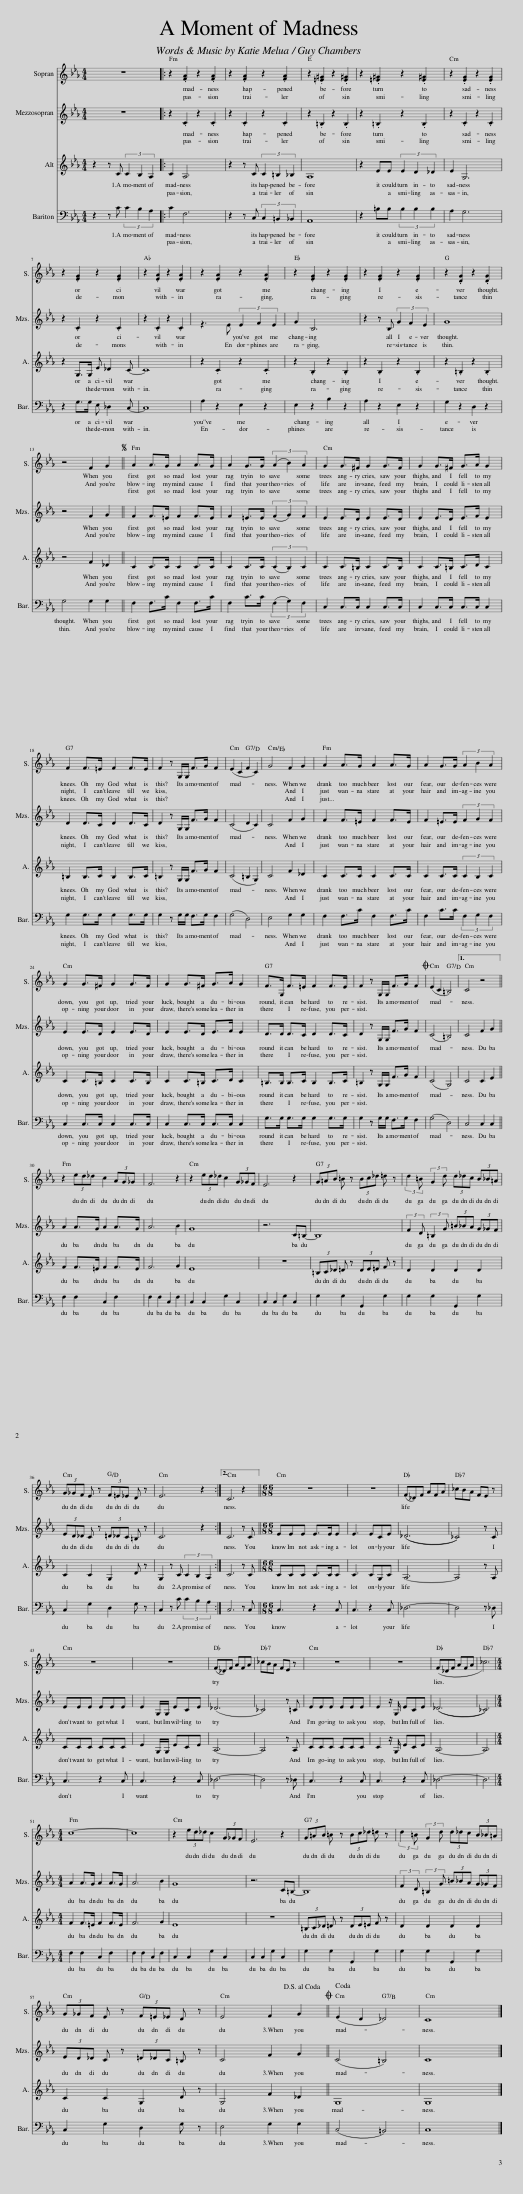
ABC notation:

X:1
%%score 1 ( 2 3 ) 4 5
L:1/8
M:4/4
I:linebreak $
K:Eb
V:1 treble
V:2 treble
V:3 treble
V:4 treble
V:5 bass
V:1
 z8 |: z2 .[FA]2 z2 .[FA]2 | z2 .[FA]2 z2 .[FA]2 | z2 .[=E^G]2 z2 .[E^G]2 | z2 .[=E^G]2 z2 .[E^G]2 | %5
 z2 .[EG]2 z2 .[EG]2 |$ z2 .[EG]2 z2 .[EG]2 | z2 .[EA]2 z2 .[EA]2 | z2 .[EA]2 z2 .[EA]2 | z2 .[EG]2 z2 .[EG]2 | %10
 z2 .[EG]2 z2 .[EG]2 | z2 .[DG]2 z2 .[DG]2 |$ z4 F2 G2 ||S A2 A>G A2 A>G | A2 G>G (3(A2 B2) A2 | %15
 G2 G>^F G2 G>F | G2 G>^F G>A G2 |$ F2 F>=E F2 F>E | F2 z G,/G,/ F>G F2 | (E2 C2 F2 C2) | %20
 G4 F2 G2 | A2 A>G A2 A>G | A2 G>G (3A2 B2 A2 |$ G2 G>^F G2 G>F | G2 G>^F G>A G2 | %25
 F>G, F>=E F2 F>E | F2 z G,/G,/ F>G F2 |O (E2 C2 =B,4) |1 C4 z4 ||$ z2 (3ed_d c2 (3AG_G | %30
 F6 z2 | z2 (3ed_d c2 (3G_GF | E6 z2 | (3G=AB =B z (3Bc_d =d z | (3:2:2d2 =B (3:2:2G2 d (3d_dc (3B_B=A |$ %35
 (3G_GF E z (3F=E_E D z | E6 z2 :|2 C6 z2 ||[M:6/8] z6 | z6 | %40
 (F_D)F AFA | _cBA FE z |$ z6 | z6 | (F_D)F AFA | %45
 _cBA FE z | z6 | z6 | (F_DF AFA | _c6) |$ %50
[M:4/4] c8- | c8 | z2 (3ed_d c2 (3G_GF | E6 z2 | (3G=AB =B z (3Bc_d =d z | %55
 (3:2:2d2 =B (3:2:2G2 d (3d_dc (3B_B=A |$ (3G_GF E z (3F=E_E D z | E4 F2 G2!D.S.! ||O (E2 D2) _D4 | C8 |] %60
V:2
 z8 |: z2 .C2 z2 .C2 | z2 .C2 z2 .C2 | z2 .=B,2 z2 .B,2 | z2 .=B,2 z2 .B,2 | %5
 z2 .C2 z2 .C2 |$ z2 .C2 z2 .C2 | z2 .C2 z2 .C2 | x4 (3E2 F2 E2 | G2 B,6 | %10
 z2 z B, (3G2 F2 E2 | G8 |$ z4 F2 G2 || F2 F>=E F2 F>E | F2 =E>E (3(F2 G2) F2 | %15
 E2 E>D E2 E>D | E2 E>D E>F E2 |$ D2 D>C D2 D>C | D2 z G,/G,/ F>G F2 | (C4 D2) C2 | %20
 C4 F2 G2 | F2 F>=E F2 F>E | F2 =E>E (3F2 G2 F2 |$ E2 E>D E2 E>D | E2 E>D E>F E2 | %25
 D>D D>C D2 D>C | D2 z G,/G,/ F>G F2 | (C4 =B,4) |1 C4 F2 G2 ||$ A2 A>G A2 A>G | %30
 A6 B2 | G8 | z6 C=B,- | B,8 | (3:2:2F2 D (3:2:2=B,2 G (3=B_BA (3G_GF |$ %35
 (3ED_D C z (3=D_DC =B, z | C6 z2 :|2 C6 z C ||[M:6/8] EEE E>EE | E3 ECE | %40
 ((_D6 | _C4)) z C |$ EEE EEE | E2 G,/G,/ ECE | (_D6 | %45
 _C4) z =C | EEE EEE | E2 z/ G,/ ECE | ((_D6 | _C6)) |$ %50
[M:4/4] A2 A>G A2 A>G | A6 B2 | G8 | z6 C=B,- | B,8 | %55
 (3:2:2F2 D (3:2:2=B,2 G (3=B_BA (3G_GF |$ (3ED_D C z (3=D_DC =B, z | C4 F2 G2 || (C4 =B,4) | C8 |] %60
V:3
 x8 |: x8 | x8 | x8 | x8 | %5
 x8 |$ x8 | x8 | z3 E x4 | x8 | %10
 x8 | x8 |$ x8 || x8 | x8 | %15
 x8 | x8 |$ x8 | x8 | x8 | %20
 x8 | x8 | x8 |$ x8 | x8 | %25
 x8 | x8 | x8 |1 x8 ||$ x8 | %30
 x8 | x8 | x8 | x8 | x8 |$ %35
 x8 | x8 :|2 x8 ||[M:6/8] x6 | x6 | %40
 x6 | x6 |$ x6 | x6 | x6 | %45
 x6 | x6 | x6 | x6 | x6 |$ %50
[M:4/4] x8 | x8 | x8 | x8 | x8 | %55
 x8 |$ x8 | x8 || x8 | x8 |] %60
V:4
 z2 z C (3C2 B,2 A,2 |: C2 A,6 | z2 z C (3C2 =B,2 _B,2 | A,8 | z2 EE (3E2 D2 _D2 | %5
 E2 G,6 |$ z2 G,>G, E _D2 C- | C8 | z2 .C2 z2 .C2 | z2 .B,2 z2 .B,2 | %10
 z2 .B,2 z2 .B,2 | z2 .=B,2 z2 .B,2 |$ z4 F2 _D2 || C2 C>C C2 C>C | C2 C>C (3(C2 B,2) C2 | %15
 C2 C>=B, C2 C>B, | C2 C>=B, C>D C2 |$ =B,2 B,>C B,2 B,>C | =B,2 z G,/G,/ F>G F2 | (C4 =B,2 G,2) | %20
 C4 F2 _D2 | C2 C>C C2 C>C | C2 C>C (3C2 B,2 C2 |$ C2 C>=B, C2 C>B, | C2 C>=B, C>D C2 | %25
 =B,>B, B,>C B,2 B,>C | =B,2 z G,/G,/ F>G F2 | (C4 G,4) |1 C4 C2 E2 ||$ F2 F>=E F2 F>E | %30
 F6 G2 | E8 | z8 | (3=B,C_D =D z (3DE=E F z | D2 D2 D2 D2 |$ %35
 C2 C2 G,2 D z | G,2 z C (3C2 B,2 A,2 :|2 C6 z C ||[M:6/8] CCC C>CC | C3 CG,C | %40
 A,6- | A,4 z A, |$ CCC CCC | E2 G,/G,/ ECE | A,6- | %45
 A,4 z A, | CCC CCC | C2 z/ G,/ ECE | A,6- | A,6 |$ %50
[M:4/4] F2 F>=E F2 F>E | F6 G2 | E8 | z8 | (3=B,C_D =D z (3DE=E F z | %55
 D2 D2 D2 D2 |$ C2 C2 G,2 D z | G,4 F2 _D2 || G,8 | G,8 |] %60
V:5
 z2 z C (3C2 B,2 A,2 |: C2 F,6 | z2 z C, (3C,2 =B,,2 _B,,2 | A,,8 | z2 =B,B, (3B,2 B,2 B,2 | %5
 A,2 G,6 |$ z2 G,>G, E, _D,2 C,- | C,8 | A,2 z2 E,2 z2 | E,2 z2 B,2 z2 | %10
 A,2 z2 E,2 z2 | G,2 z2 D,2 z2 |$ G,4 G,2 G,2 || F,2 F,>C F,2 F,>C | F,2 C>C (3(F,2 G,2) F,2 | %15
 C,2 C,>C, C,2 C,>C, | C,2 C,>C, C,>C, C,2 |$ G,2 G,>G, G,2 G,>G, | G,2 z G,/G,/ F,>G, F,2 | (G,4 D,4) | %20
 E,4 G,2 G,2 | F,2 F,>C F,2 F,>C | F,2 C>C (3F,2 G,2 F,2 |$ C,2 C,>C, C,2 C,>C, | C,2 C,>C, C,>C, C,2 | %25
 G,>G, G,>G, G,2 G,>G, | G,2 z G,/G,/ F,>G, F,2 | (G,4 D,4) |1 C,4 C,2 C,2 ||$ F,2 F,2 C,2 F,2 | %30
 F,2 F,2 C,2 F,2 | C,2 C,2 G,2 C,2 | C,2 C,2 G,2 C,2 | G,2 G,2 G,,2 G,2 | G,2 G,2 G,,2 G,2 |$ %35
 C,2 G,2 D,2 G, z | C,2 z C (3C2 B,2 A,2 :|2 C,6 z C, ||[M:6/8] C,3 z2 C, | C,3 z2 C, | %40
 _D,6- | D,4 z _D, |$ C,3 z2 C, | C,3 z2 C, | _D,6- | %45
 D,4 z _D, | C,3 z2 C, | C,3 z2 C, | _D,6- | D,6 |$ %50
[M:4/4] F,2 F,2 C,2 F,2 | F,2 F,2 C,2 F,2 | C,2 C,2 G,2 C,2 | C,2 C,2 G,2 C,2 | G,2 G,2 G,,2 G,2 | %55
 G,2 G,2 G,,2 G,2 |$ C,2 G,2 D,2 G, z | E,4 G,2 G,2 || (C,4 =B,,4) | C,8 |] %60
